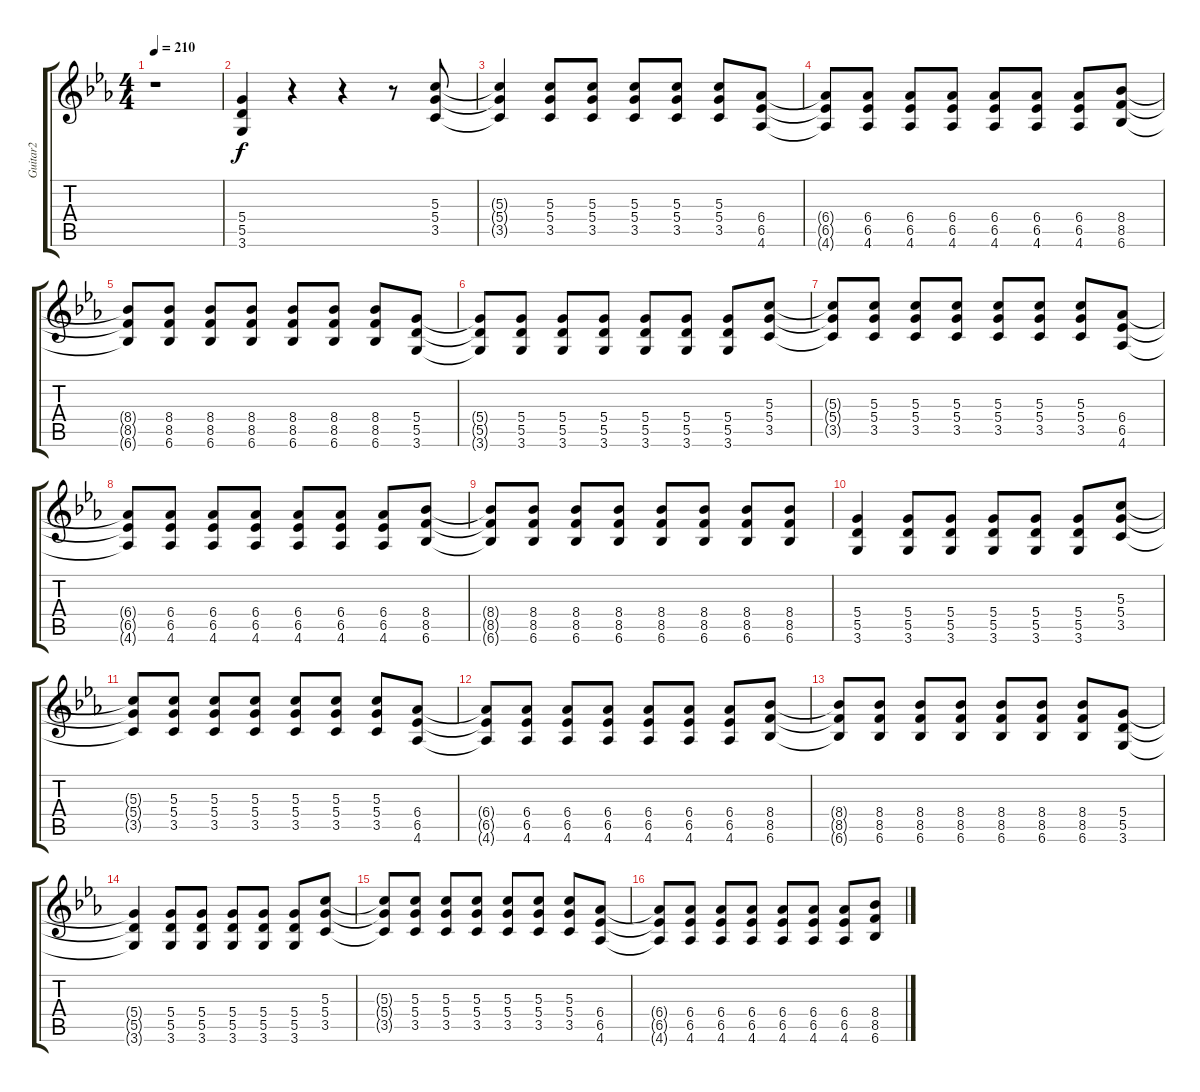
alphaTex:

\track ("Guitar2" "Guitar2") {instrument distortionguitar}
\staff {score tabs}
\tuning (E4 B3 G3 D3 A2 E2) {hide}
\ts (4 4)
\tempo 210
\clef g2
\ks cminor
r.1{dy f} |
(5.4 5.5 3.6).4 r.4 r.4 r.8 (5.3 5.4 3.5).8 |
(5.3{t} 5.4{t} 3.5{t}).4 (5.3 5.4 3.5).8 (5.3 5.4 3.5).8 (5.3 5.4 3.5).8 (5.3 5.4 3.5).8 (5.3 5.4 3.5).8 (6.4 6.5 4.6).8 |
(6.4{t} 6.5{t} 4.6{t}).8 (6.4 6.5 4.6).8 (6.4 6.5 4.6).8 (6.4 6.5 4.6).8 (6.4 6.5 4.6).8 (6.4 6.5 4.6).8 (6.4 6.5 4.6).8 (8.4 8.5 6.6).8 |
(8.4{t} 8.5{t} 6.6{t}).8 (8.4 8.5 6.6).8 (8.4 8.5 6.6).8 (8.4 8.5 6.6).8 (8.4 8.5 6.6).8 (8.4 8.5 6.6).8 (8.4 8.5 6.6).8 (5.4 5.5 3.6).8 |
(5.4{t} 5.5{t} 3.6{t}).8 (5.4 5.5 3.6).8 (5.4 5.5 3.6).8 (5.4 5.5 3.6).8 (5.4 5.5 3.6).8 (5.4 5.5 3.6).8 (5.4 5.5 3.6).8 (5.3 5.4 3.5).8 |
(5.3{t} 5.4{t} 3.5{t}).8 (5.3 5.4 3.5).8 (5.3 5.4 3.5).8 (5.3 5.4 3.5).8 (5.3 5.4 3.5).8 (5.3 5.4 3.5).8 (5.3 5.4 3.5).8 (6.4 6.5 4.6).8 |
(6.4{t} 6.5{t} 4.6{t}).8 (6.4 6.5 4.6).8 (6.4 6.5 4.6).8 (6.4 6.5 4.6).8 (6.4 6.5 4.6).8 (6.4 6.5 4.6).8 (6.4 6.5 4.6).8 (8.4 8.5 6.6).8 |
(8.4{t} 8.5{t} 6.6{t}).8 (8.4 8.5 6.6).8 (8.4 8.5 6.6).8 (8.4 8.5 6.6).8 (8.4 8.5 6.6).8 (8.4 8.5 6.6).8 (8.4 8.5 6.6).8 (8.4 8.5 6.6).8 |
(5.4 5.5 3.6).4 (5.4 5.5 3.6).8 (5.4 5.5 3.6).8 (5.4 5.5 3.6).8 (5.4 5.5 3.6).8 (5.4 5.5 3.6).8 (5.3 5.4 3.5).8 |
(5.3{t} 5.4{t} 3.5{t}).8 (5.3 5.4 3.5).8 (5.3 5.4 3.5).8 (5.3 5.4 3.5).8 (5.3 5.4 3.5).8 (5.3 5.4 3.5).8 (5.3 5.4 3.5).8 (6.4 6.5 4.6).8 |
(6.4{t} 6.5{t} 4.6{t}).8 (6.4 6.5 4.6).8 (6.4 6.5 4.6).8 (6.4 6.5 4.6).8 (6.4 6.5 4.6).8 (6.4 6.5 4.6).8 (6.4 6.5 4.6).8 (8.4 8.5 6.6).8 |
(8.4{t} 8.5{t} 6.6{t}).8 (8.4 8.5 6.6).8 (8.4 8.5 6.6).8 (8.4 8.5 6.6).8 (8.4 8.5 6.6).8 (8.4 8.5 6.6).8 (8.4 8.5 6.6).8 (5.4 5.5 3.6).8 |
(5.4{t} 5.5{t} 3.6{t}).4 (5.4 5.5 3.6).8 (5.4 5.5 3.6).8 (5.4 5.5 3.6).8 (5.4 5.5 3.6).8 (5.4 5.5 3.6).8 (5.3 5.4 3.5).8 |
(5.3{t} 5.4{t} 3.5{t}).8 (5.3 5.4 3.5).8 (5.3 5.4 3.5).8 (5.3 5.4 3.5).8 (5.3 5.4 3.5).8 (5.3 5.4 3.5).8 (5.3 5.4 3.5).8 (6.4 6.5 4.6).8 |
(6.4{t} 6.5{t} 4.6{t}).8 (6.4 6.5 4.6).8 (6.4 6.5 4.6).8 (6.4 6.5 4.6).8 (6.4 6.5 4.6).8 (6.4 6.5 4.6).8 (6.4 6.5 4.6).8 (8.4 8.5 6.6).8
